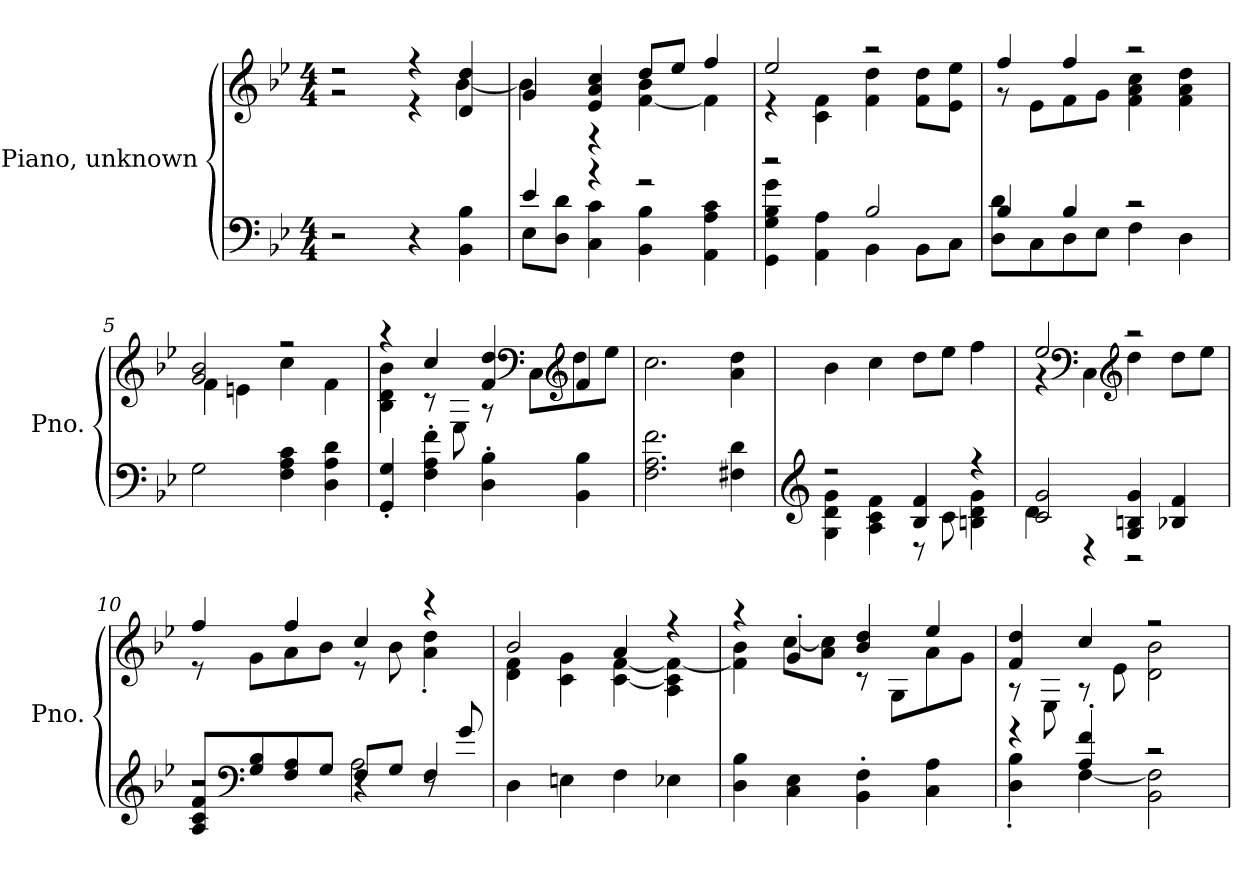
**kern	**kern
*part1	*part1
*staff2	*staff1
*I"Piano, unknown	*
*I'Pno.	*
*clefF4	*clefG2
*k[b-e-]	*k[b-e-]
*M4/4	*M4/4
*MM120	*MM120
=1	=1
*	*^
2r	2r	2r
4r	4r	4r
4BB-\ 4B-\	4d/ 4dd/	[4b-\
=2	=2	=2
*^	*	*
4e-/	8E-\L	4g/	4b-\]
.	8D\ 8d\J	.	.
4r	4C\ 4c\	4e-/ 4a/ 4cc/	4r
2r	4BB-\ 4B-\	8dd/L	[4f\ 4b-\
.	.	8ee-/J	.
.	4AA\ 4A\ 4c\	4ff/	4f\]
=3	=3	=3	=3
2r	4GG\ 4G\ 4B-\ 4g\	2ee-/	4r
.	4AA\ 4A\	.	4c\ 4f\
2B-/	4BB-\	2r	4f\ 4dd\
.	8BB-\L	.	8f\ 8dd\L
.	8C\J	.	8e-\ 8ee-\J
=4	=4	=4	=4
4B-/	8D\ 8d\L	4ff/	8r
.	8C\	.	8e-\L
4B-/	8D\	4ff/	8f\
.	8E-\J	.	8g\J
2r	4F\	2r	4f\ 4a\ 4cc\
.	4D\	.	4f\ 4a\ 4dd\
*v	*v	*	*
=5	=5	=5
2G\	2g/ 2b-/	4f\
.	.	4en\
4F\ 4A\ 4c\	2r	4cc\
4D\ 4A\ 4d\	.	4f\
=6	=6	=6
4GG/' 4G/'	4r	4B-\ 4d\ 4b-\
4F\' 4A\' 4f\'	4cc/	8r
.	.	8E-\
4D\' 4B-\'	4f/ 4dd/	8r
*	*clefF4	*
.	.	8C\L
*	*clefG2	*
4BB-\ 4B-\	4f/	8dd\
.	.	8ee-\J
*	*v	*v
!!LO:LB:g=z
=7	=7
2.F\ 2.A\ 2.f\	2.cc\
4F#X\ 4d\	4a\ 4dd\
=8	=8
*clefG2	*
*^	*
2r	4G\ 4d\ 4g\	4b-\
.	4A\ 4c\ 4f\	4cc\
4B-/ 4f/	8r	8dd\L
.	8c\	8ee-\J
4r	4Bn\ 4d\ 4g\	4ff\
=9	=9	=9
*	*	*^
2c/ 2g/	4d\	2ee-/	4r
*	*	*clefF4	*
.	4r	.	4C\
*	*	*clefG2	*
4G/ 4Bn/ 4g/	2r	2r	4dd\
4B-X/ 4f/	.	.	8dd\L
.	.	.	8ee-\J
=10	=10	=10	=10
*	*^	*	*
8A/ 8c/ 8f/L	2r	2r	4ff/	8r
*clefF4	*	*	*	*
8G/ 8B-/	.	.	.	8g\L
8F/ 8A/	.	.	4ff/	8a\
8G/J	.	.	.	8b-\J
8F/L	2A\	4r	4cc/	8r
8G/J	.	.	.	8b-\
8r	.	4F/	4r	4a\' 4dd\'
8g/	.	.	.	.
*v	*v	*v	*	*
=11	=11	=11
4D\	2b-/	4d\ 4f\
4En\	.	4c\ 4g\
4F\	4a/	[4c\ [4f\
4E-X\	4r	4A\ 4c\] 4f\_
!!LO:LB:g=z	!!
=12	=12	=12
4D\ 4B-\	4r	4f\] 4b-\
4C\ 4E-\	4g'/	[8cc\L
.	.	8a\ 8cc\]J
4BB-\' 4F\'	4b-/ 4dd/	8r
.	.	8G\L
4C\ 4A\	4ee-/	8a\
.	.	8g\J
=13	=13	=13
*^	*	*
4r	4D\' 4B-\'	4f/ 4dd/	8r
.	.	.	8E-\
4A/' 4f/'	[4F\	4cc/	8r
.	.	.	8e-\
2r	2BB-\ 2F\]	2r	2d\ 2b-\
*v	*v	*	*
*	*v	*v
=	=
*-	*-
